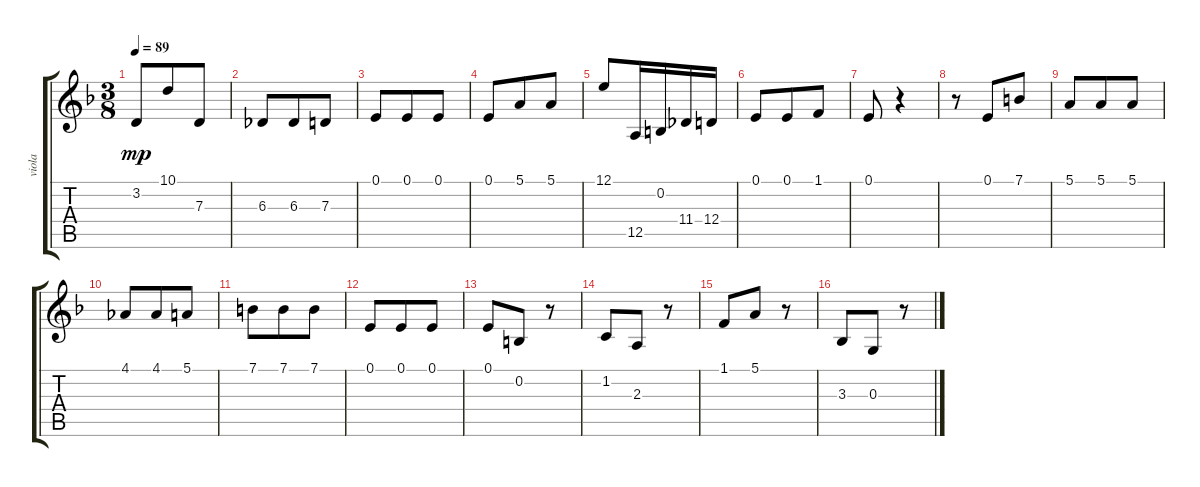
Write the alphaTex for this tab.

\track ("viola" "viola") {instrument stringensemble1}
\staff {score tabs}
\tuning (E4 B3 G3 D3 A2 E2) {hide}
\ts (3 8)
\tempo 89
\clef g2
\ks dminor
3.2.8{dy mp} 10.1.8 7.3.8 |
6.3.8 6.3.8 7.3.8 |
0.1.8 0.1.8 0.1.8 |
0.1.8 5.1.8 5.1.8 |
12.1.8 12.5.16 0.2.16 11.4.16 12.4.16 |
0.1.8 0.1.8 1.1.8 |
0.1.8 r.4 |
r.8 0.1.8 7.1.8 |
5.1.8 5.1.8 5.1.8 |
4.1.8 4.1.8 5.1.8 |
7.1.8 7.1.8 7.1.8 |
0.1.8 0.1.8 0.1.8 |
0.1.8 0.2.8 r.8 |
1.2.8 2.3.8 r.8 |
1.1.8 5.1.8 r.8 |
3.3.8 0.3.8 r.8
